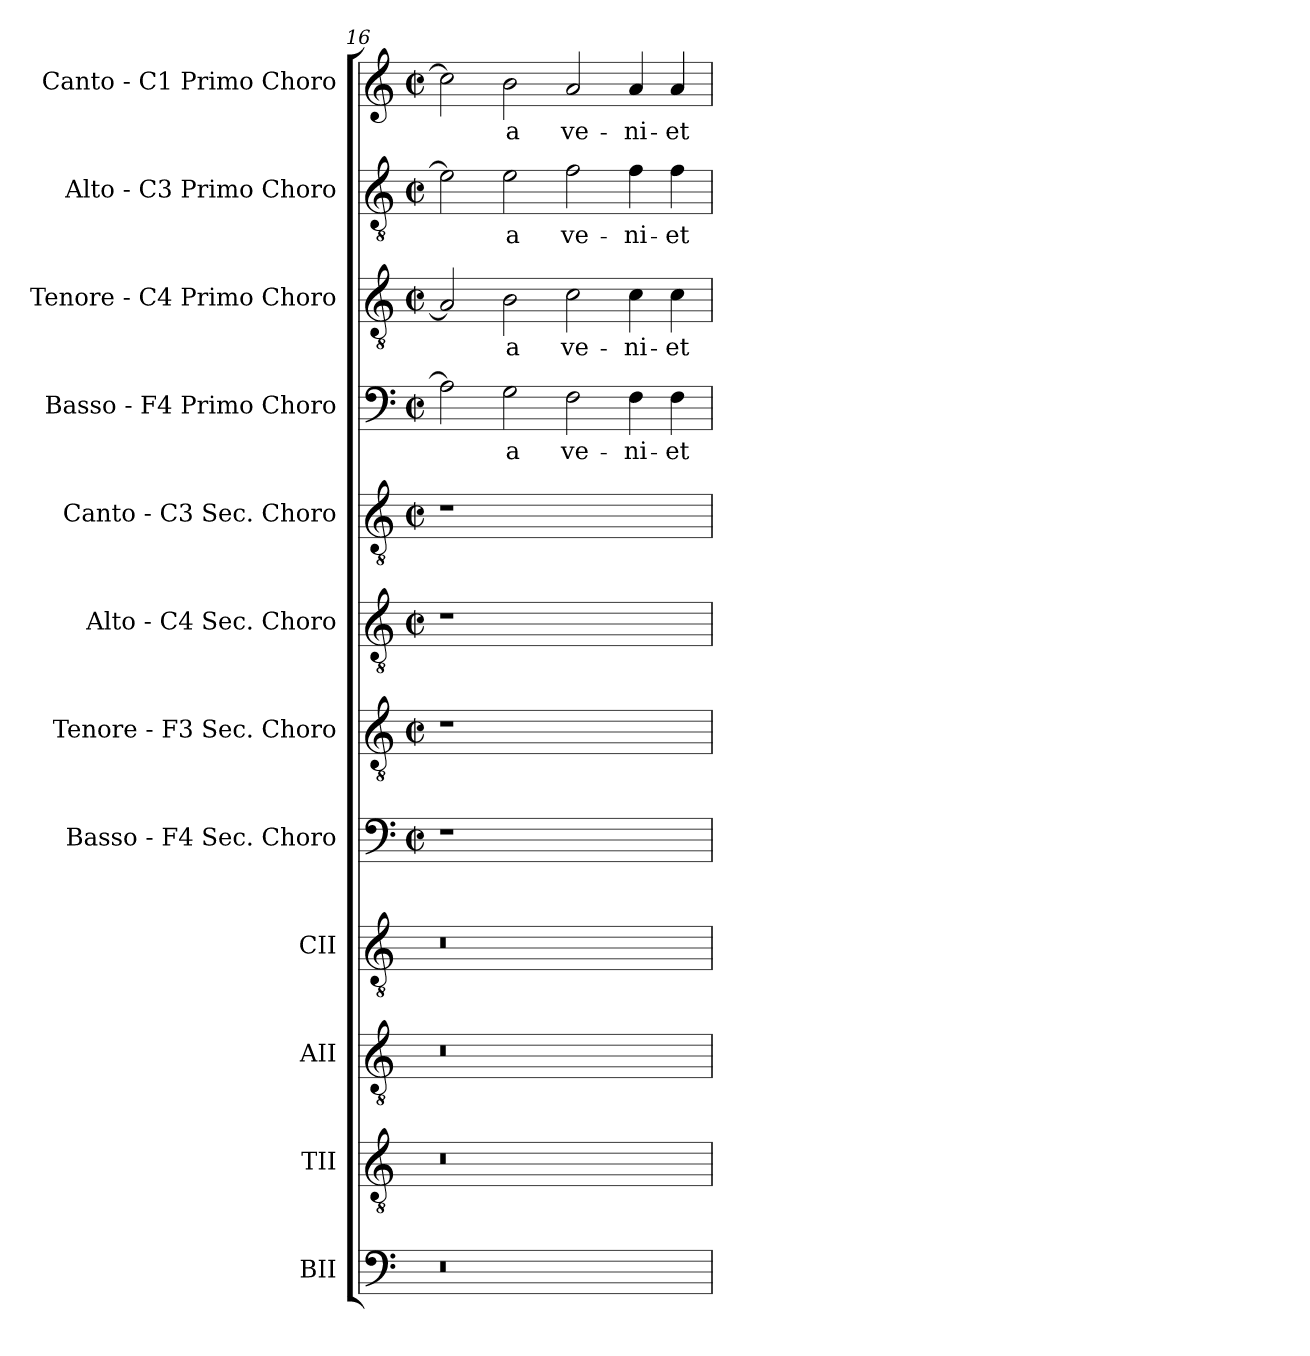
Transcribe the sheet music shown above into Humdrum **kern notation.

**kern	**kern	**kern	**kern	**kern	**kern	**kern	**kern	**kern	**text	**kern	**text	**kern	**text	**kern	**text
*part12	*part11	*part10	*part9	*part8	*part7	*part6	*part5	*part4	*part4	*part3	*part3	*part2	*part2	*part1	*part1
*staff12	*staff11	*staff10	*staff9	*staff8	*staff7	*staff6	*staff5	*staff4	*staff4	*staff3	*staff3	*staff2	*staff2	*staff1	*staff1
*I"BII	*I"TII	*I"AII	*I"CII	*I"Basso - F4  Sec. Choro	*I"Tenore - F3  Sec. Choro	*I"Alto - C4  Sec. Choro	*I"Canto - C3  Sec. Choro	*I"Basso - F4  Primo Choro	*	*I"Tenore - C4  Primo Choro	*	*I"Alto - C3  Primo Choro	*	*I"Canto - C1  Primo Choro	*
*I'BII	*I'TII	*I'AII	*I'CII	*I'Ch	*I'Ch	*I'Ch	*I'Ch	*I'BI	*	*I'TI	*	*I'AI	*	*I'CI	*
*clefF4	*clefGv2	*clefGv2	*clefGv2	*clefF4	*clefGv2	*clefGv2	*clefGv2	*clefF4	*	*clefGv2	*	*clefGv2	*	*clefG2	*
*	*	*	*	*M2/2	*M2/2	*M2/2	*M2/2	*M2/2	*	*M2/2	*	*M2/2	*	*M2/2	*
*	*	*	*	*met(c|)	*met(c|)	*met(c|)	*met(c|)	*met(c|)	*	*met(c|)	*	*met(c|)	*	*met(c|)	*
=16	=16	=16	=16	=16	=16	=16	=16	=16	=16	=16	=16	=16	=16	=16	=16
0r	0r	0r	0r	1r	1r	1r	1r	2A\]	.	2A/]	.	2e\]	.	2cc\]	.
!	!	!	!	!	!	!	!	!	!LO:LY:b:cj	!	!LO:LY:b:cj	!	!LO:LY:b:cj	!	!LO:LY:b:cj
.	.	.	.	.	.	.	.	2G\	-a	2B\	-a	2e\	-a	2b\	-a
!	!	!	!	!	!	!	!	!	!LO:LY:b:cj	!	!LO:LY:b:cj	!	!LO:LY:b:cj	!	!LO:LY:b:cj
.	.	.	.	1ryy	1ryy	1ryy	1ryy	2F\	ve-	2c\	ve-	2f\	ve-	2a/	ve-
!	!	!	!	!	!	!	!	!	!LO:LY:b:cj	!	!LO:LY:b:cj	!	!LO:LY:b:cj	!	!LO:LY:b:cj
.	.	.	.	.	.	.	.	4F\	-ni-	4c\	-ni-	4f\	-ni-	4a/	-ni-
!	!	!	!	!	!	!	!	!	!LO:LY:b:cj	!	!LO:LY:b:cj	!	!LO:LY:b:cj	!	!LO:LY:b:cj
.	.	.	.	.	.	.	.	4F\	-et	4c\	-et	4f\	-et	4a/	-et
=	=	=	=	=	=	=	=	=	=	=	=	=	=	=	=
*-	*-	*-	*-	*-	*-	*-	*-	*-	*-	*-	*-	*-	*-	*-	*-
